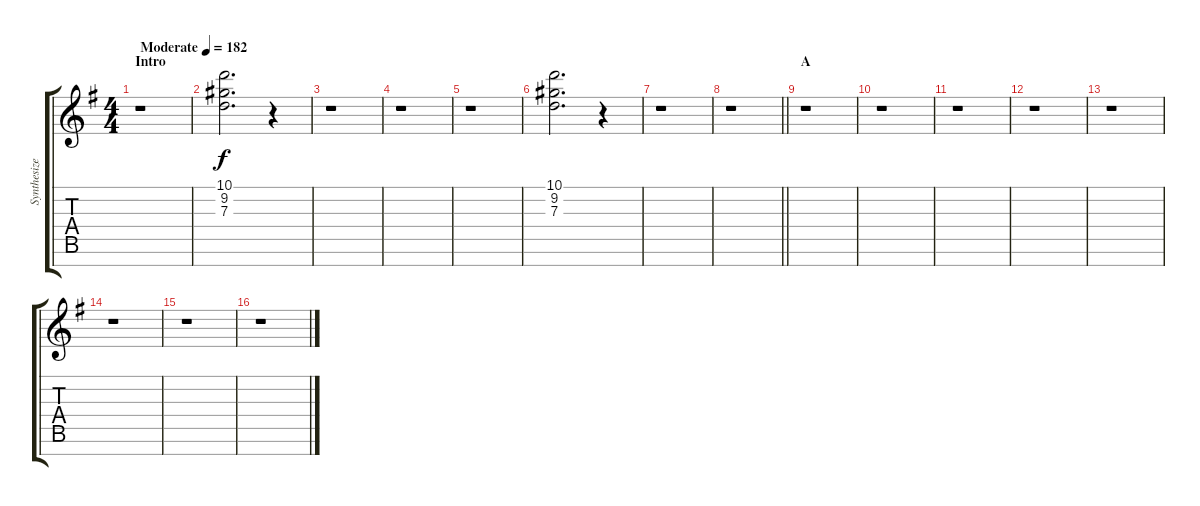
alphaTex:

\track ("Synthesizer I" "Synthesize") {instrument pad2warm}
\staff {score tabs}
\tuning (E5 B4 G4 D4 A3 E3 B2) {hide}
\ts (4 4)
\section ("" "Intro")
\tempo (182 "Moderate")
\clef g2
\ks g
r.1{dy f instrument pad2warm} |
(10.1 9.2 7.3).2{d} r.4 |
r.1 |
r.1 |
r.1 |
(10.1 9.2 7.3).2{d} r.4 |
r.1 |
\barLineRight lightlight
r.1 |
\section ("" "A")
r.1 |
r.1 |
r.1 |
r.1 |
r.1 |
r.1 |
r.1 |
r.1
